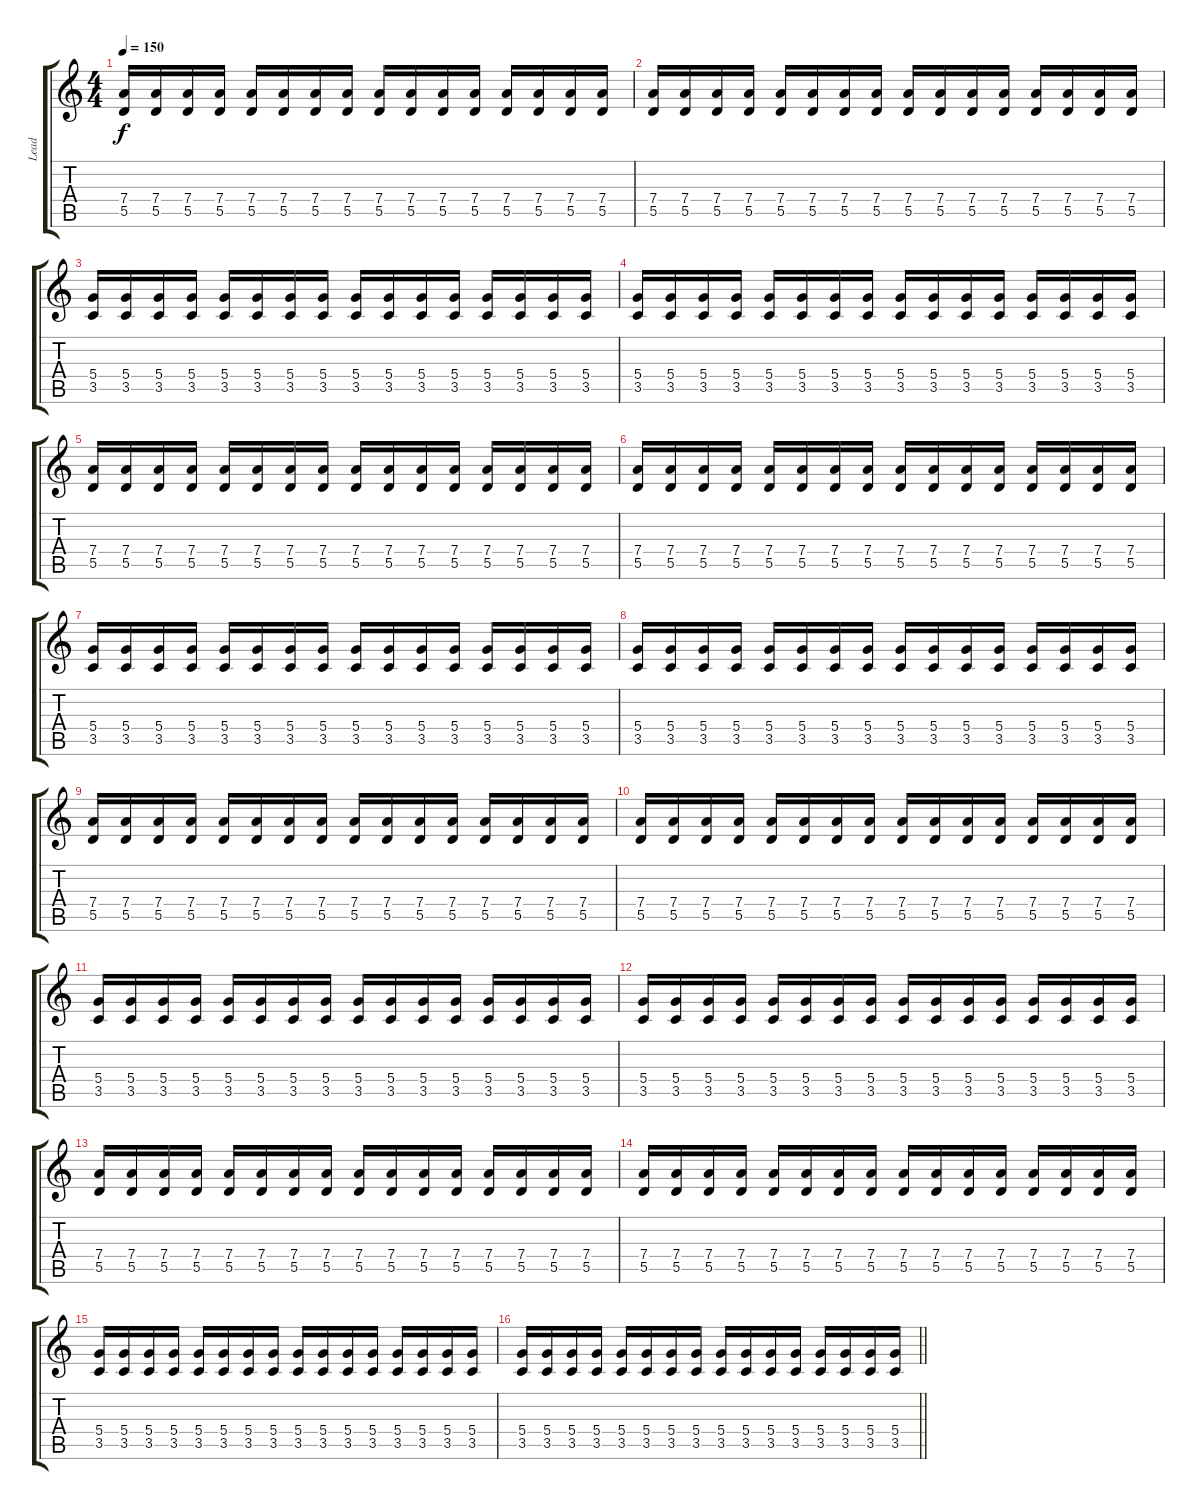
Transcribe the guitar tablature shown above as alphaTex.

\track ("Lead" "Lead") {instrument distortionguitar}
\staff {score tabs}
\tuning (E4 B3 G3 D3 A2 E2) {hide}
\ts (4 4)
\tempo 150
\clef g2
\ks c
(7.4 5.5).16{dy f} (7.4 5.5).16 (7.4 5.5).16 (7.4 5.5).16 (7.4 5.5).16 (7.4 5.5).16 (7.4 5.5).16 (7.4 5.5).16 (7.4 5.5).16 (7.4 5.5).16 (7.4 5.5).16 (7.4 5.5).16 (7.4 5.5).16 (7.4 5.5).16 (7.4 5.5).16 (7.4 5.5).16 |
(7.4 5.5).16 (7.4 5.5).16 (7.4 5.5).16 (7.4 5.5).16 (7.4 5.5).16 (7.4 5.5).16 (7.4 5.5).16 (7.4 5.5).16 (7.4 5.5).16 (7.4 5.5).16 (7.4 5.5).16 (7.4 5.5).16 (7.4 5.5).16 (7.4 5.5).16 (7.4 5.5).16 (7.4 5.5).16 |
(5.4 3.5).16 (5.4 3.5).16 (5.4 3.5).16 (5.4 3.5).16 (5.4 3.5).16 (5.4 3.5).16 (5.4 3.5).16 (5.4 3.5).16 (5.4 3.5).16 (5.4 3.5).16 (5.4 3.5).16 (5.4 3.5).16 (5.4 3.5).16 (5.4 3.5).16 (5.4 3.5).16 (5.4 3.5).16 |
(5.4 3.5).16 (5.4 3.5).16 (5.4 3.5).16 (5.4 3.5).16 (5.4 3.5).16 (5.4 3.5).16 (5.4 3.5).16 (5.4 3.5).16 (5.4 3.5).16 (5.4 3.5).16 (5.4 3.5).16 (5.4 3.5).16 (5.4 3.5).16 (5.4 3.5).16 (5.4 3.5).16 (5.4 3.5).16 |
(7.4 5.5).16 (7.4 5.5).16 (7.4 5.5).16 (7.4 5.5).16 (7.4 5.5).16 (7.4 5.5).16 (7.4 5.5).16 (7.4 5.5).16 (7.4 5.5).16 (7.4 5.5).16 (7.4 5.5).16 (7.4 5.5).16 (7.4 5.5).16 (7.4 5.5).16 (7.4 5.5).16 (7.4 5.5).16 |
(7.4 5.5).16 (7.4 5.5).16 (7.4 5.5).16 (7.4 5.5).16 (7.4 5.5).16 (7.4 5.5).16 (7.4 5.5).16 (7.4 5.5).16 (7.4 5.5).16 (7.4 5.5).16 (7.4 5.5).16 (7.4 5.5).16 (7.4 5.5).16 (7.4 5.5).16 (7.4 5.5).16 (7.4 5.5).16 |
(5.4 3.5).16 (5.4 3.5).16 (5.4 3.5).16 (5.4 3.5).16 (5.4 3.5).16 (5.4 3.5).16 (5.4 3.5).16 (5.4 3.5).16 (5.4 3.5).16 (5.4 3.5).16 (5.4 3.5).16 (5.4 3.5).16 (5.4 3.5).16 (5.4 3.5).16 (5.4 3.5).16 (5.4 3.5).16 |
(5.4 3.5).16 (5.4 3.5).16 (5.4 3.5).16 (5.4 3.5).16 (5.4 3.5).16 (5.4 3.5).16 (5.4 3.5).16 (5.4 3.5).16 (5.4 3.5).16 (5.4 3.5).16 (5.4 3.5).16 (5.4 3.5).16 (5.4 3.5).16 (5.4 3.5).16 (5.4 3.5).16 (5.4 3.5).16 |
(7.4 5.5).16 (7.4 5.5).16 (7.4 5.5).16 (7.4 5.5).16 (7.4 5.5).16 (7.4 5.5).16 (7.4 5.5).16 (7.4 5.5).16 (7.4 5.5).16 (7.4 5.5).16 (7.4 5.5).16 (7.4 5.5).16 (7.4 5.5).16 (7.4 5.5).16 (7.4 5.5).16 (7.4 5.5).16 |
(7.4 5.5).16 (7.4 5.5).16 (7.4 5.5).16 (7.4 5.5).16 (7.4 5.5).16 (7.4 5.5).16 (7.4 5.5).16 (7.4 5.5).16 (7.4 5.5).16 (7.4 5.5).16 (7.4 5.5).16 (7.4 5.5).16 (7.4 5.5).16 (7.4 5.5).16 (7.4 5.5).16 (7.4 5.5).16 |
(5.4 3.5).16 (5.4 3.5).16 (5.4 3.5).16 (5.4 3.5).16 (5.4 3.5).16 (5.4 3.5).16 (5.4 3.5).16 (5.4 3.5).16 (5.4 3.5).16 (5.4 3.5).16 (5.4 3.5).16 (5.4 3.5).16 (5.4 3.5).16 (5.4 3.5).16 (5.4 3.5).16 (5.4 3.5).16 |
(5.4 3.5).16 (5.4 3.5).16 (5.4 3.5).16 (5.4 3.5).16 (5.4 3.5).16 (5.4 3.5).16 (5.4 3.5).16 (5.4 3.5).16 (5.4 3.5).16 (5.4 3.5).16 (5.4 3.5).16 (5.4 3.5).16 (5.4 3.5).16 (5.4 3.5).16 (5.4 3.5).16 (5.4 3.5).16 |
(7.4 5.5).16 (7.4 5.5).16 (7.4 5.5).16 (7.4 5.5).16 (7.4 5.5).16 (7.4 5.5).16 (7.4 5.5).16 (7.4 5.5).16 (7.4 5.5).16 (7.4 5.5).16 (7.4 5.5).16 (7.4 5.5).16 (7.4 5.5).16 (7.4 5.5).16 (7.4 5.5).16 (7.4 5.5).16 |
(7.4 5.5).16 (7.4 5.5).16 (7.4 5.5).16 (7.4 5.5).16 (7.4 5.5).16 (7.4 5.5).16 (7.4 5.5).16 (7.4 5.5).16 (7.4 5.5).16 (7.4 5.5).16 (7.4 5.5).16 (7.4 5.5).16 (7.4 5.5).16 (7.4 5.5).16 (7.4 5.5).16 (7.4 5.5).16 |
(5.4 3.5).16 (5.4 3.5).16 (5.4 3.5).16 (5.4 3.5).16 (5.4 3.5).16 (5.4 3.5).16 (5.4 3.5).16 (5.4 3.5).16 (5.4 3.5).16 (5.4 3.5).16 (5.4 3.5).16 (5.4 3.5).16 (5.4 3.5).16 (5.4 3.5).16 (5.4 3.5).16 (5.4 3.5).16 |
\barLineRight lightlight
(5.4 3.5).16 (5.4 3.5).16 (5.4 3.5).16 (5.4 3.5).16 (5.4 3.5).16 (5.4 3.5).16 (5.4 3.5).16 (5.4 3.5).16 (5.4 3.5).16 (5.4 3.5).16 (5.4 3.5).16 (5.4 3.5).16 (5.4 3.5).16 (5.4 3.5).16 (5.4 3.5).16 (5.4 3.5).16
